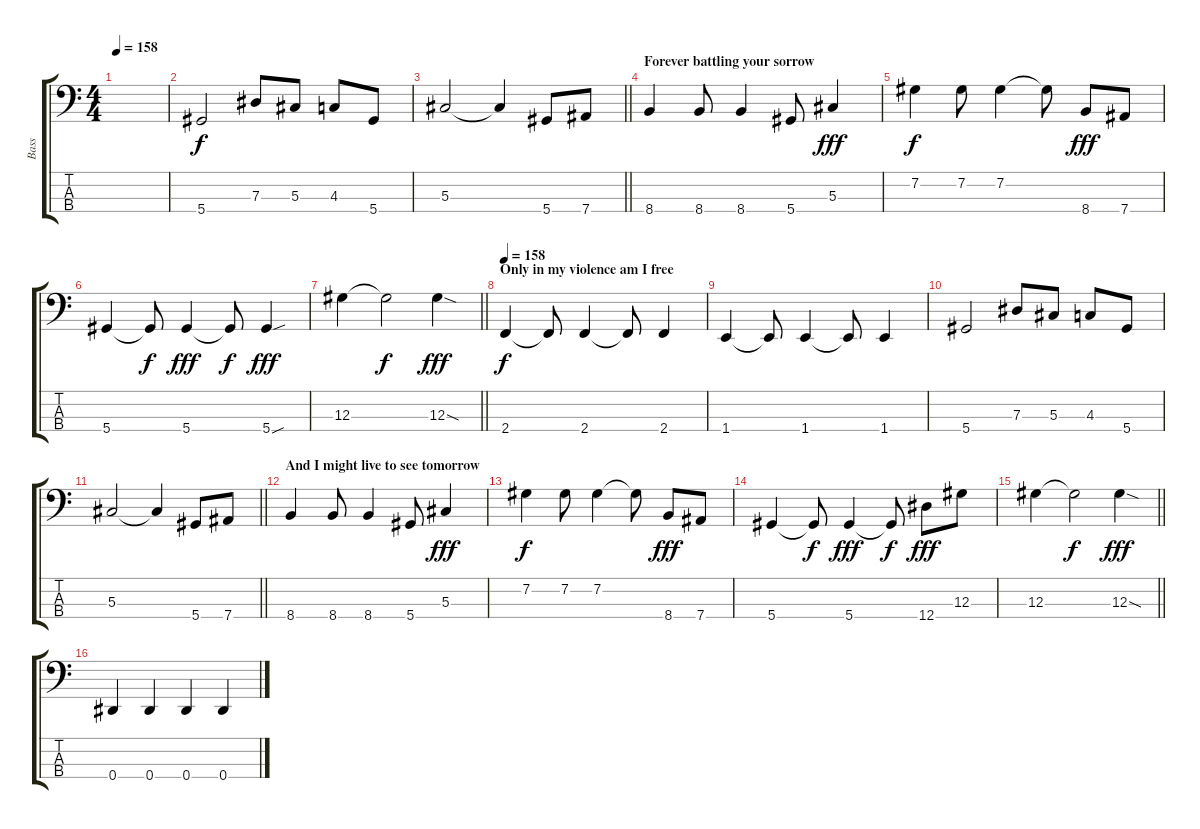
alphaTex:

\track ("Bass" "Bass") {instrument electricbassfinger}
\staff {score tabs}
\tuning (Gb2 Db2 Ab1 Eb1) {hide}
\ts (4 4)
\tempo 158
\clef f4
\ks c
|
5.4.2 7.3.8 5.3.8 4.3.8 5.4.8 |
\barLineRight lightlight
5.3.2 5.3{t}.4 5.4.8 7.4.8 |
\section ("" "Forever battling your sorrow")
8.4.4 8.4.8 8.4.4 5.4.8 5.3.4{dy fff} |
7.2.4{dy f} 7.2.8 7.2.4 7.2{t}.8 8.4.8{dy fff} 7.4.8 |
5.4.4 5.4{t}.8{dy f} 5.4.4{dy fff} 5.4{t}.8{dy f} 5.4{sou}.4{dy fff} |
\barLineRight lightlight
12.3.4 12.3{t}.2{dy f} 12.3{sod}.4{dy fff} |
\section ("" "Only in my violence am I free")
\tempo 160
\tempo 158
2.4.4{dy f} 2.4{t}.8 2.4.4 2.4{t}.8 2.4.4 |
1.4.4 1.4{t}.8 1.4.4 1.4{t}.8 1.4.4 |
5.4.2 7.3.8 5.3.8 4.3.8 5.4.8 |
\barLineRight lightlight
5.3.2 5.3{t}.4 5.4.8 7.4.8 |
\section ("" "And I might live to see tomorrow")
8.4.4 8.4.8 8.4.4 5.4.8 5.3.4{dy fff} |
7.2.4{dy f} 7.2.8 7.2.4 7.2{t}.8 8.4.8{dy fff} 7.4.8 |
5.4.4 5.4{t}.8{dy f} 5.4.4{dy fff} 5.4{t}.8{dy f} 12.4.8{dy fff} 12.3.8 |
\barLineRight lightlight
12.3.4 12.3{t}.2{dy f} 12.3{sod}.4{dy fff} |
0.4.4 0.4.4 0.4.4 0.4.4
